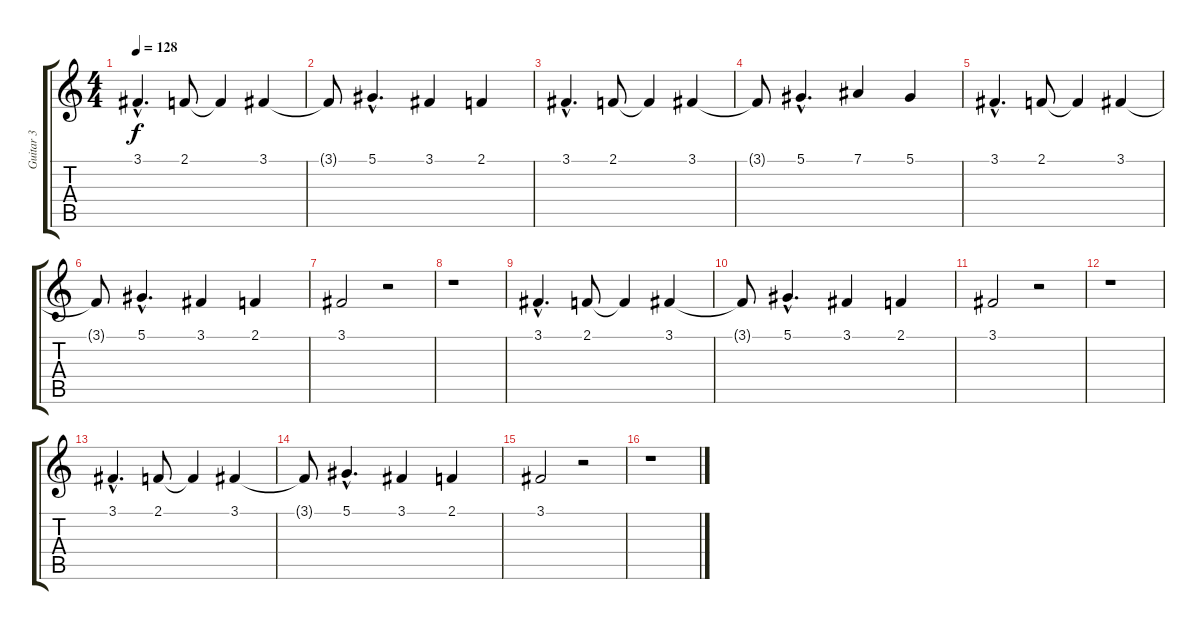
\track ("Guitar 3" "Guitar 3") {instrument acousticgrandpiano}
\staff {score tabs}
\tuning (Eb4 Bb3 Gb3 Db3 Ab2 Eb2) {hide}
\ts (4 4)
\tempo 128
\clef g2
\ks c
3.1{hac}.4{d dy f instrument acousticgrandpiano} 2.1.8 2.1{t}.4 3.1.4 |
3.1{t}.8 5.1{hac}.4{d} 3.1.4 2.1.4 |
3.1{hac}.4{d} 2.1.8 2.1{t}.4 3.1.4 |
3.1{t}.8 5.1{hac}.4{d} 7.1.4 5.1.4 |
3.1{hac}.4{d} 2.1.8 2.1{t}.4 3.1.4 |
3.1{t}.8 5.1{hac}.4{d} 3.1.4 2.1.4 |
3.1.2 r.2 |
r.1 |
3.1{hac}.4{d} 2.1.8 2.1{t}.4 3.1.4 |
3.1{t}.8 5.1{hac}.4{d} 3.1.4 2.1.4 |
3.1.2 r.2 |
r.1 |
3.1{hac}.4{d} 2.1.8 2.1{t}.4 3.1.4 |
3.1{t}.8 5.1{hac}.4{d} 3.1.4 2.1.4 |
3.1.2 r.2 |
r.1
